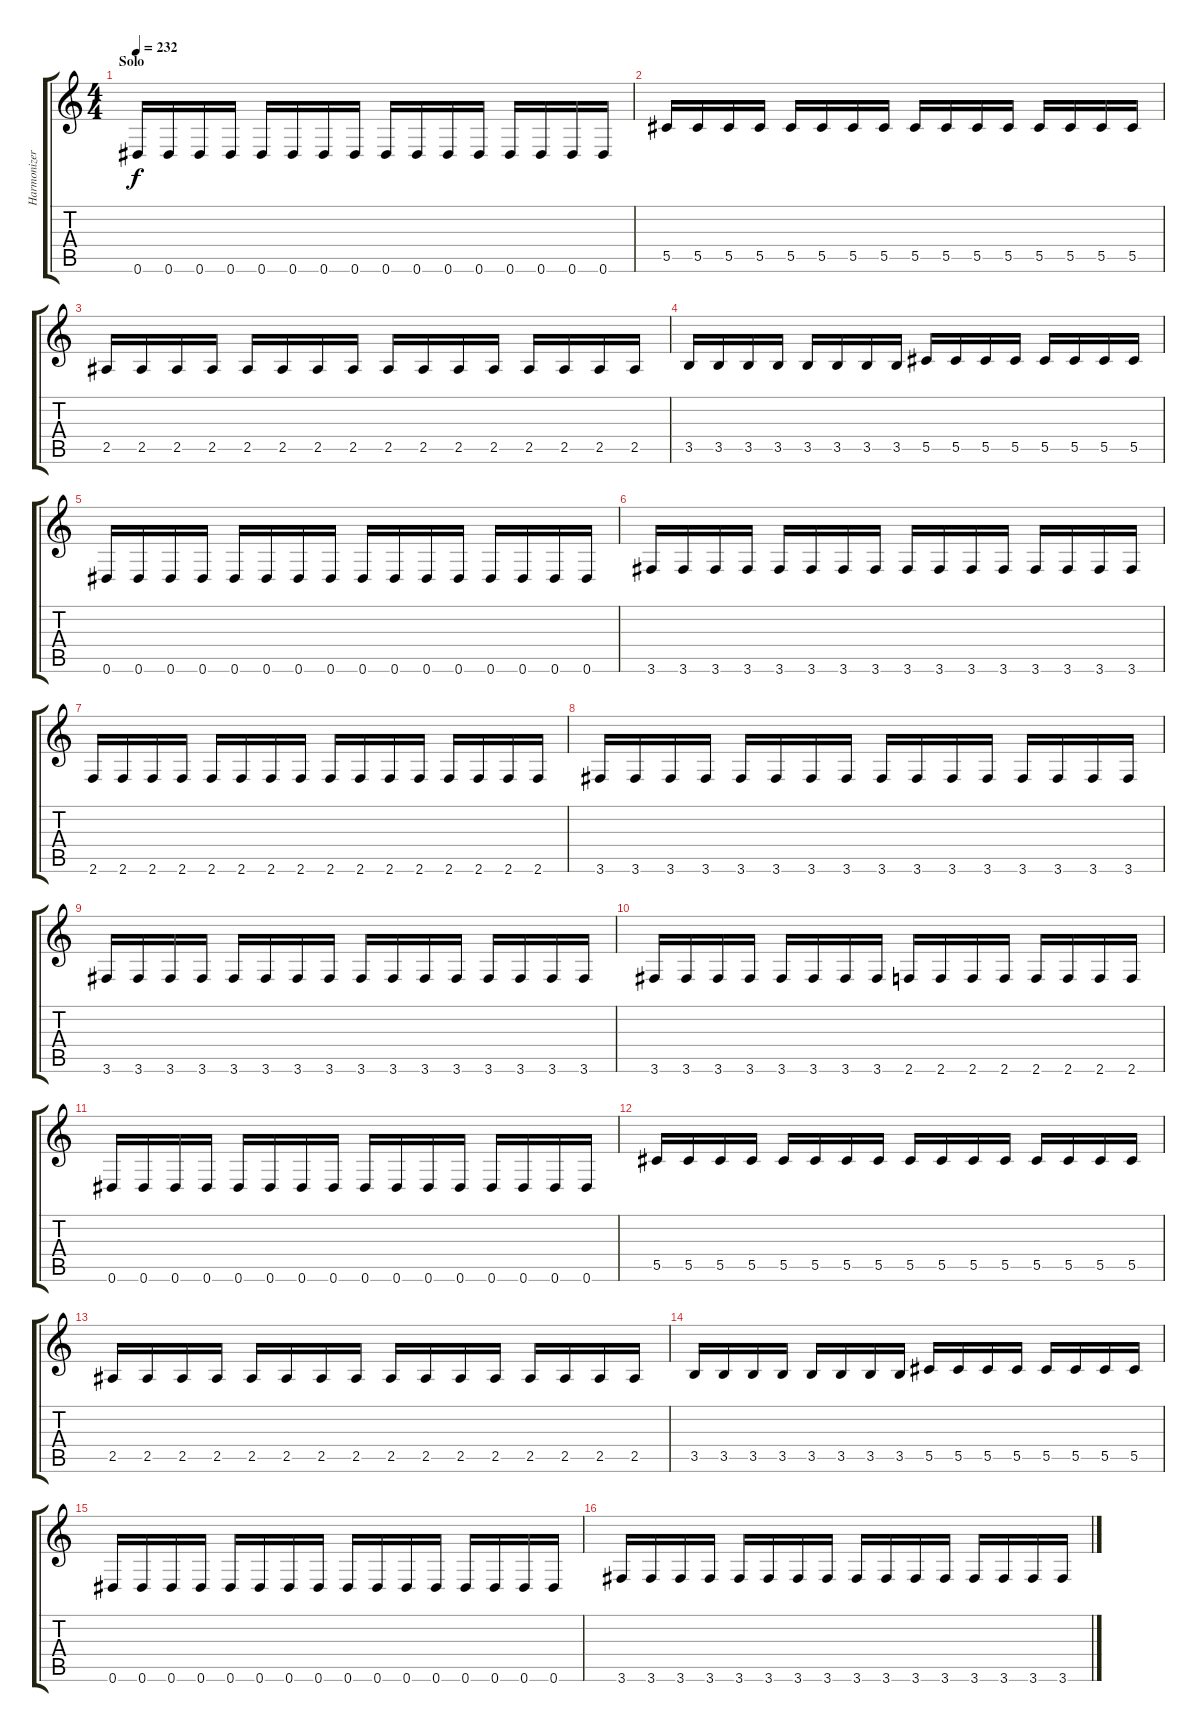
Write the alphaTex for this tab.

\track ("Harmonizer" "Harmonizer") {instrument distortionguitar}
\staff {score tabs}
\tuning (Eb4 Bb3 Gb3 Db3 Ab2 Eb2) {hide}
\ts (4 4)
\section ("" "Solo")
\tempo 232
\clef g2
\ks c
0.6.16{dy f volume 14 balance 0} 0.6.16 0.6.16 0.6.16 0.6.16 0.6.16 0.6.16 0.6.16 0.6.16 0.6.16 0.6.16 0.6.16 0.6.16 0.6.16 0.6.16 0.6.16 |
5.5.16 5.5.16 5.5.16 5.5.16 5.5.16 5.5.16 5.5.16 5.5.16 5.5.16 5.5.16 5.5.16 5.5.16 5.5.16 5.5.16 5.5.16 5.5.16 |
2.5.16 2.5.16 2.5.16 2.5.16 2.5.16 2.5.16 2.5.16 2.5.16 2.5.16 2.5.16 2.5.16 2.5.16 2.5.16 2.5.16 2.5.16 2.5.16 |
3.5.16 3.5.16 3.5.16 3.5.16 3.5.16 3.5.16 3.5.16 3.5.16 5.5.16 5.5.16 5.5.16 5.5.16 5.5.16 5.5.16 5.5.16 5.5.16 |
0.6.16 0.6.16 0.6.16 0.6.16 0.6.16 0.6.16 0.6.16 0.6.16 0.6.16 0.6.16 0.6.16 0.6.16 0.6.16 0.6.16 0.6.16 0.6.16 |
3.6.16 3.6.16 3.6.16 3.6.16 3.6.16 3.6.16 3.6.16 3.6.16 3.6.16 3.6.16 3.6.16 3.6.16 3.6.16 3.6.16 3.6.16 3.6.16 |
2.6.16 2.6.16 2.6.16 2.6.16 2.6.16 2.6.16 2.6.16 2.6.16 2.6.16 2.6.16 2.6.16 2.6.16 2.6.16 2.6.16 2.6.16 2.6.16 |
3.6.16 3.6.16 3.6.16 3.6.16 3.6.16 3.6.16 3.6.16 3.6.16 3.6.16 3.6.16 3.6.16 3.6.16 3.6.16 3.6.16 3.6.16 3.6.16 |
3.6.16 3.6.16 3.6.16 3.6.16 3.6.16 3.6.16 3.6.16 3.6.16 3.6.16 3.6.16 3.6.16 3.6.16 3.6.16 3.6.16 3.6.16 3.6.16 |
3.6.16 3.6.16 3.6.16 3.6.16 3.6.16 3.6.16 3.6.16 3.6.16 2.6.16 2.6.16 2.6.16 2.6.16 2.6.16 2.6.16 2.6.16 2.6.16 |
0.6.16 0.6.16 0.6.16 0.6.16 0.6.16 0.6.16 0.6.16 0.6.16 0.6.16 0.6.16 0.6.16 0.6.16 0.6.16 0.6.16 0.6.16 0.6.16 |
5.5.16 5.5.16 5.5.16 5.5.16 5.5.16 5.5.16 5.5.16 5.5.16 5.5.16 5.5.16 5.5.16 5.5.16 5.5.16 5.5.16 5.5.16 5.5.16 |
2.5.16 2.5.16 2.5.16 2.5.16 2.5.16 2.5.16 2.5.16 2.5.16 2.5.16 2.5.16 2.5.16 2.5.16 2.5.16 2.5.16 2.5.16 2.5.16 |
3.5.16 3.5.16 3.5.16 3.5.16 3.5.16 3.5.16 3.5.16 3.5.16 5.5.16 5.5.16 5.5.16 5.5.16 5.5.16 5.5.16 5.5.16 5.5.16 |
0.6.16 0.6.16 0.6.16 0.6.16 0.6.16 0.6.16 0.6.16 0.6.16 0.6.16 0.6.16 0.6.16 0.6.16 0.6.16 0.6.16 0.6.16 0.6.16 |
3.6.16 3.6.16 3.6.16 3.6.16 3.6.16 3.6.16 3.6.16 3.6.16 3.6.16 3.6.16 3.6.16 3.6.16 3.6.16 3.6.16 3.6.16 3.6.16
